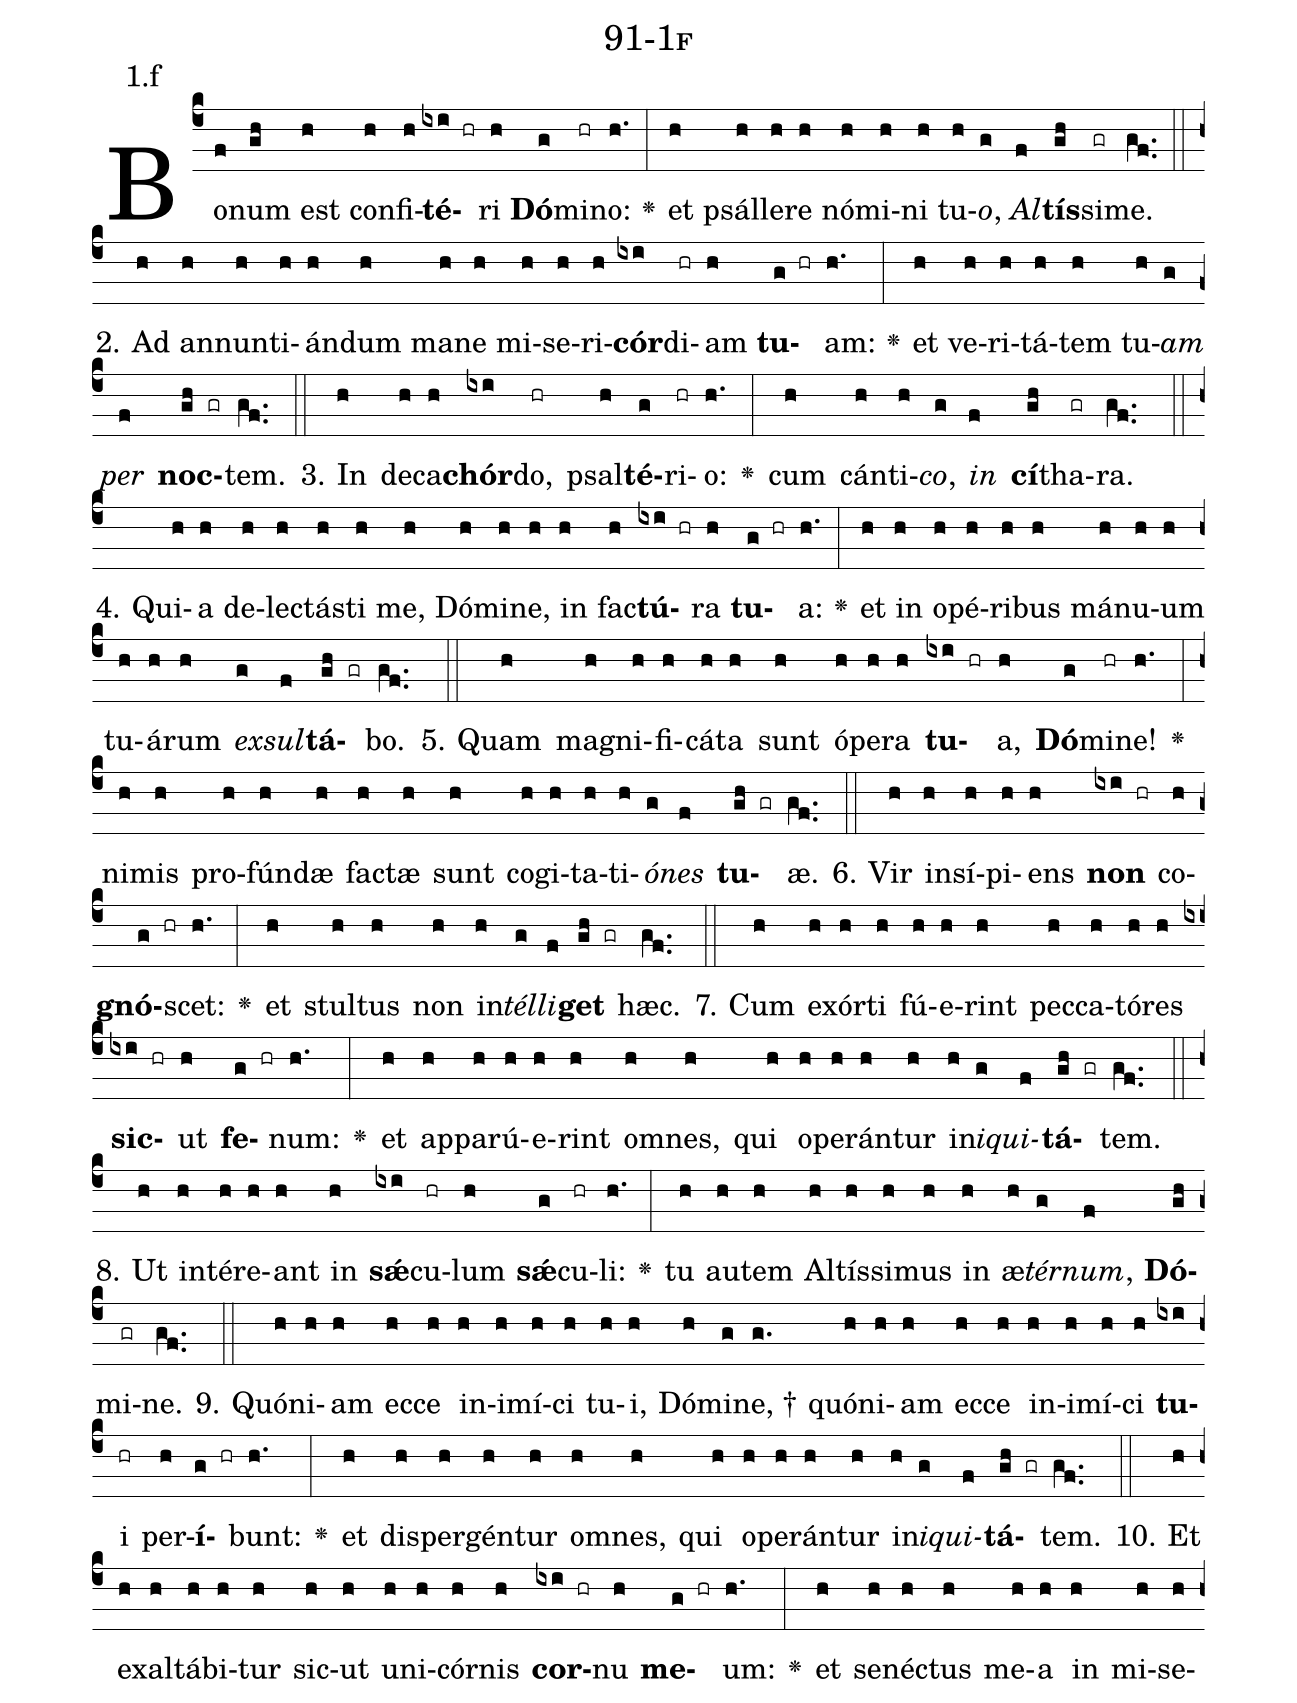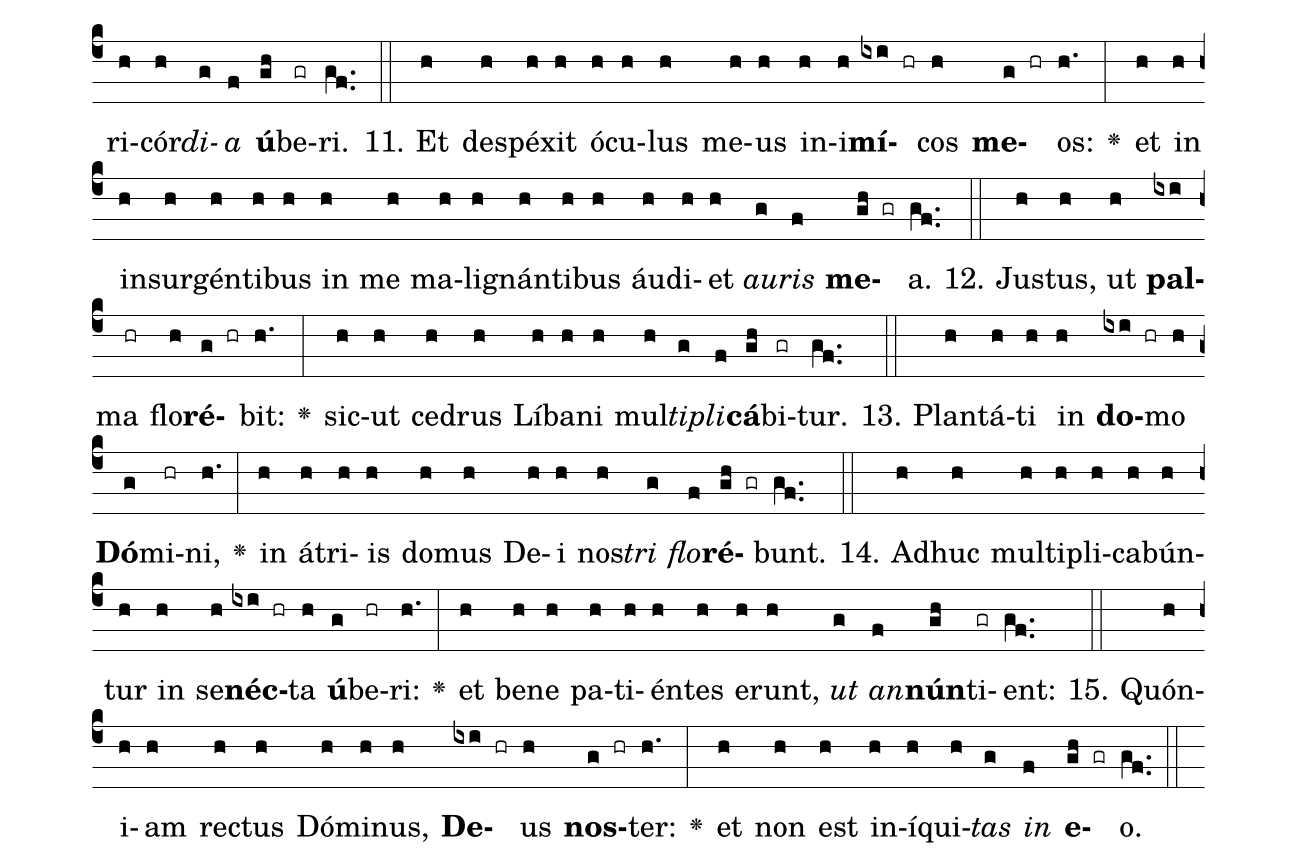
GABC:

name: 91-1f;
annotation: 1.f;
%%
(c4)Bo(f)num(gh) est(h) con(h)fi(h)<b>té</b>(ixi hr)ri(h) <b>Dó</b>(g)mi(hr)no:(h.) <v>\greheightstar</v>(:) et(h) psál(h)le(h)re(h) nó(h)mi(h)ni(h) tu(h)<i>o</i>,(g) <i>Al</i>(f)<b>tís</b>(gh)si(gr)me.(gf..) (::)
2. Ad(h) an(h)nun(h)ti(h)án(h)dum(h) ma(h)ne(h) mi(h)se(h)ri(h)<b>cór</b>(ixi)di(hr)am(h) <b>tu</b>(g hr)am:(h.) <v>\greheightstar</v>(:) et(h) ve(h)ri(h)tá(h)tem(h) tu(h)<i>am</i>(g) <i>per</i>(f) <b>noc</b>(gh gr)tem.(gf..) (::)
3. In(h) de(h)ca(h)<b>chór</b>(ixi)do,(hr) psal(h)<b>té</b>(g)ri(hr)o:(h.) <v>\greheightstar</v>(:) cum(h) cán(h)ti(h)<i>co</i>,(g) <i>in</i>(f) <b>cí</b>(gh)tha(gr)ra.(gf..) (::)
4. Qui(h)a(h) de(h)lec(h)tás(h)ti(h) me,(h) Dó(h)mi(h)ne,(h) in(h) fac(h)<b>tú</b>(ixi hr)ra(h) <b>tu</b>(g hr)a:(h.) <v>\greheightstar</v>(:) et(h) in(h) o(h)pé(h)ri(h)bus(h) má(h)nu(h)um(h) tu(h)á(h)rum(h) <i>ex</i>(g)<i>sul</i>(f)<b>tá</b>(gh gr)bo.(gf..) (::)
5. Quam(h) ma(h)gni(h)fi(h)cá(h)ta(h) sunt(h) ó(h)pe(h)ra(h) <b>tu</b>(ixi hr)a,(h) <b>Dó</b>(g)mi(hr)ne!(h.) <v>\greheightstar</v>(:) ni(h)mis(h) pro(h)fún(h)dæ(h) fac(h)tæ(h) sunt(h) co(h)gi(h)ta(h)ti(h)<i>ó</i>(g)<i>nes</i>(f) <b>tu</b>(gh gr)æ.(gf..) (::)
6. Vir(h) in(h)sí(h)pi(h)ens(h) <b>non</b>(ixi hr) co(h)<b>gnó</b>(g hr)scet:(h.) <v>\greheightstar</v>(:) et(h) stul(h)tus(h) non(h) in(h)<i>tél</i>(g)<i>li</i>(f)<b>get</b>(gh gr) hæc.(gf..) (::)
7. Cum(h) ex(h)ór(h)ti(h) fú(h)e(h)rint(h) pec(h)ca(h)tó(h)res(h) <b>sic</b>(ixi hr)ut(h) <b>fe</b>(g hr)num:(h.) <v>\greheightstar</v>(:) et(h) ap(h)pa(h)rú(h)e(h)rint(h) om(h)nes,(h) qui(h) o(h)pe(h)rán(h)tur(h) in(h)<i>i</i>(g)<i>qui</i>(f)<b>tá</b>(gh gr)tem.(gf..) (::)
8. Ut(h) in(h)tér(h)e(h)ant(h) in(h) <b>sǽ</b>(ixi)cu(hr)lum(h) <b>sǽ</b>(g)cu(hr)li:(h.) <v>\greheightstar</v>(:) tu(h) au(h)tem(h) Al(h)tís(h)si(h)mus(h) in(h) æ(h)<i>tér</i>(g)<i>num</i>,(f) <b>Dó</b>(gh)mi(gr)ne.(gf..) (::)
9. Quón(h)i(h)am(h) ec(h)ce(h) in(h)i(h)mí(h)ci(h) tu(h)i,(h) Dó(h)mi(g)ne, †(g.) quón(h)i(h)am(h) ec(h)ce(h) in(h)i(h)mí(h)ci(h) <b>tu</b>(ixi)i(hr) per(h)<b>í</b>(g hr)bunt:(h.) <v>\greheightstar</v>(:) et(h) di(h)sper(h)gén(h)tur(h) om(h)nes,(h) qui(h) o(h)pe(h)rán(h)tur(h) in(h)<i>i</i>(g)<i>qui</i>(f)<b>tá</b>(gh gr)tem.(gf..) (::)
10. Et(h) ex(h)al(h)tá(h)bi(h)tur(h) sic(h)ut(h) u(h)ni(h)cór(h)nis(h) <b>cor</b>(ixi hr)nu(h) <b>me</b>(g hr)um:(h.) <v>\greheightstar</v>(:) et(h) se(h)néc(h)tus(h) me(h)a(h) in(h) mi(h)se(h)ri(h)cór(h)<i>di</i>(g)<i>a</i>(f) <b>ú</b>(gh)be(gr)ri.(gf..) (::)
11. Et(h) de(h)spé(h)xit(h) ó(h)cu(h)lus(h) me(h)us(h) in(h)i(h)<b>mí</b>(ixi hr)cos(h) <b>me</b>(g hr)os:(h.) <v>\greheightstar</v>(:) et(h) in(h) in(h)sur(h)gén(h)ti(h)bus(h) in(h) me(h) ma(h)li(h)gnán(h)ti(h)bus(h) áu(h)di(h)et(h) <i>au</i>(g)<i>ris</i>(f) <b>me</b>(gh gr)a.(gf..) (::)
12. Jus(h)tus,(h) ut(h) <b>pal</b>(ixi)ma(hr) flo(h)<b>ré</b>(g hr)bit:(h.) <v>\greheightstar</v>(:) sic(h)ut(h) ce(h)drus(h) Lí(h)ba(h)ni(h) mul(h)<i>ti</i>(g)<i>pli</i>(f)<b>cá</b>(gh)bi(gr)tur.(gf..) (::)
13. Plan(h)tá(h)ti(h) in(h) <b>do</b>(ixi hr)mo(h) <b>Dó</b>(g)mi(hr)ni,(h.) <v>\greheightstar</v>(:) in(h) á(h)tri(h)is(h) do(h)mus(h) De(h)i(h) nos(h)<i>tri</i>(g) <i>flo</i>(f)<b>ré</b>(gh gr)bunt.(gf..) (::)
14. Ad(h)huc(h) mul(h)ti(h)pli(h)ca(h)bún(h)tur(h) in(h) se(h)<b>néc</b>(ixi hr)ta(h) <b>ú</b>(g)be(hr)ri:(h.) <v>\greheightstar</v>(:) et(h) be(h)ne(h) pa(h)ti(h)én(h)tes(h) e(h)runt,(h) <i>ut</i>(g) <i>an</i>(f)<b>nún</b>(gh)ti(gr)ent:(gf..) (::)
15. Quón(h)i(h)am(h) rec(h)tus(h) Dó(h)mi(h)nus,(h) <b>De</b>(ixi hr)us(h) <b>nos</b>(g hr)ter:(h.) <v>\greheightstar</v>(:) et(h) non(h) est(h) in(h)í(h)qui(h)<i>tas</i>(g) <i>in</i>(f) <b>e</b>(gh gr)o.(gf..) (::)
